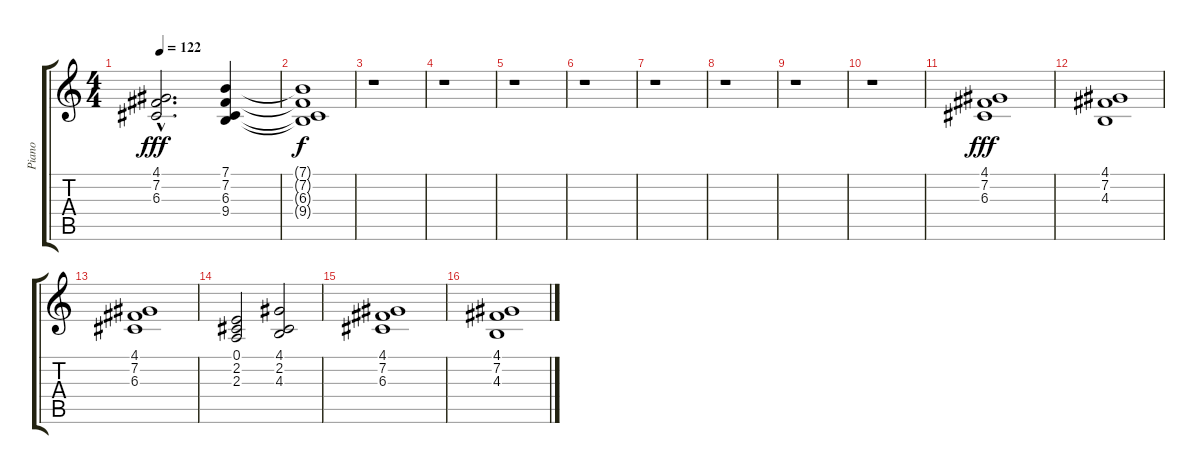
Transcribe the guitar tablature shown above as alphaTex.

\track ("Piano" "Piano") {instrument acousticgrandpiano}
\staff {score tabs}
\tuning (E4 B3 G3 D3 A2 E2) {hide}
\ts (4 4)
\tempo 122
\clef g2
\ks c
(4.1{hac} 7.2{hac} 6.3{hac}).2{d dy fff} (7.1 7.2 6.3 9.4).4 |
(7.1{t} 7.2{t} 6.3{t} 9.4{t}).1{dy f} |
r.1 |
r.1 |
r.1 |
r.1 |
r.1 |
r.1 |
r.1 |
r.1 |
(4.1 7.2 6.3).1{dy fff} |
(4.1 7.2 4.3).1 |
(4.1 7.2 6.3).1 |
(0.1 2.2 2.3).2 (4.1 2.2 4.3).2 |
(4.1 7.2 6.3).1 |
(4.1 7.2 4.3).1
